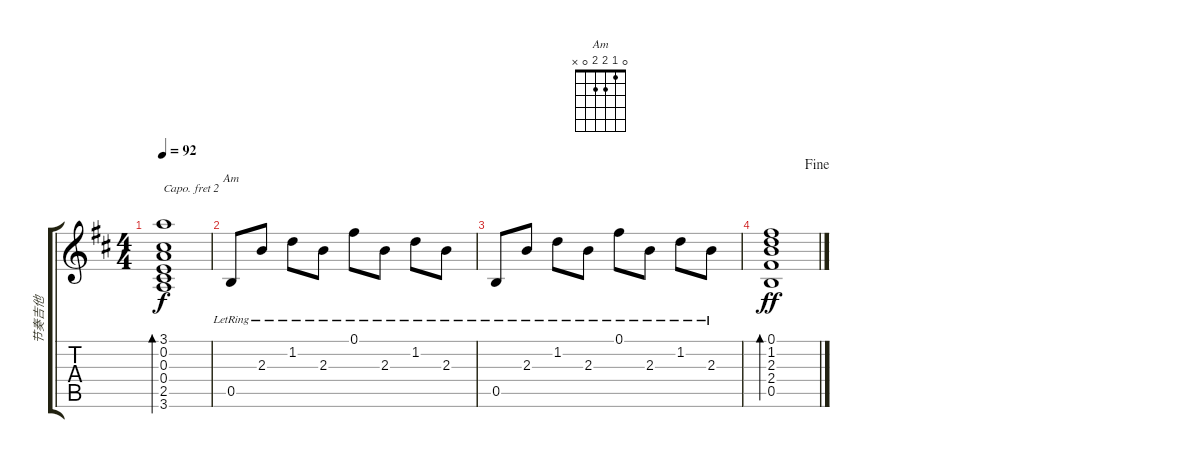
\track ("节奏吉他" "节奏吉他") {instrument electricguitarjazz}
\staff {score tabs}
\capo 2
\tuning (E4 B3 G3 D3 A2 E2) {hide}
\chord ("Am" 0 1 2 2 0 x)
\ts (4 4)
\tempo 92
\clef g2
\ks d
(3.1 0.2 0.3 0.4 2.5 3.6).1{bd 240 dy f} |
0.5{lr}.8{ch "Am"} 2.3{lr}.8 1.2{lr}.8 2.3{lr}.8 0.1{lr}.8 2.3{lr}.8 1.2{lr}.8 2.3{lr}.8 |
0.5{lr}.8 2.3{lr}.8 1.2{lr}.8 2.3{lr}.8 0.1{lr}.8 2.3{lr}.8 1.2{lr}.8 2.3{lr}.8 |
\jump fine
(0.1 1.2 2.3 2.4 0.5).1{bd 480 dy ff}
